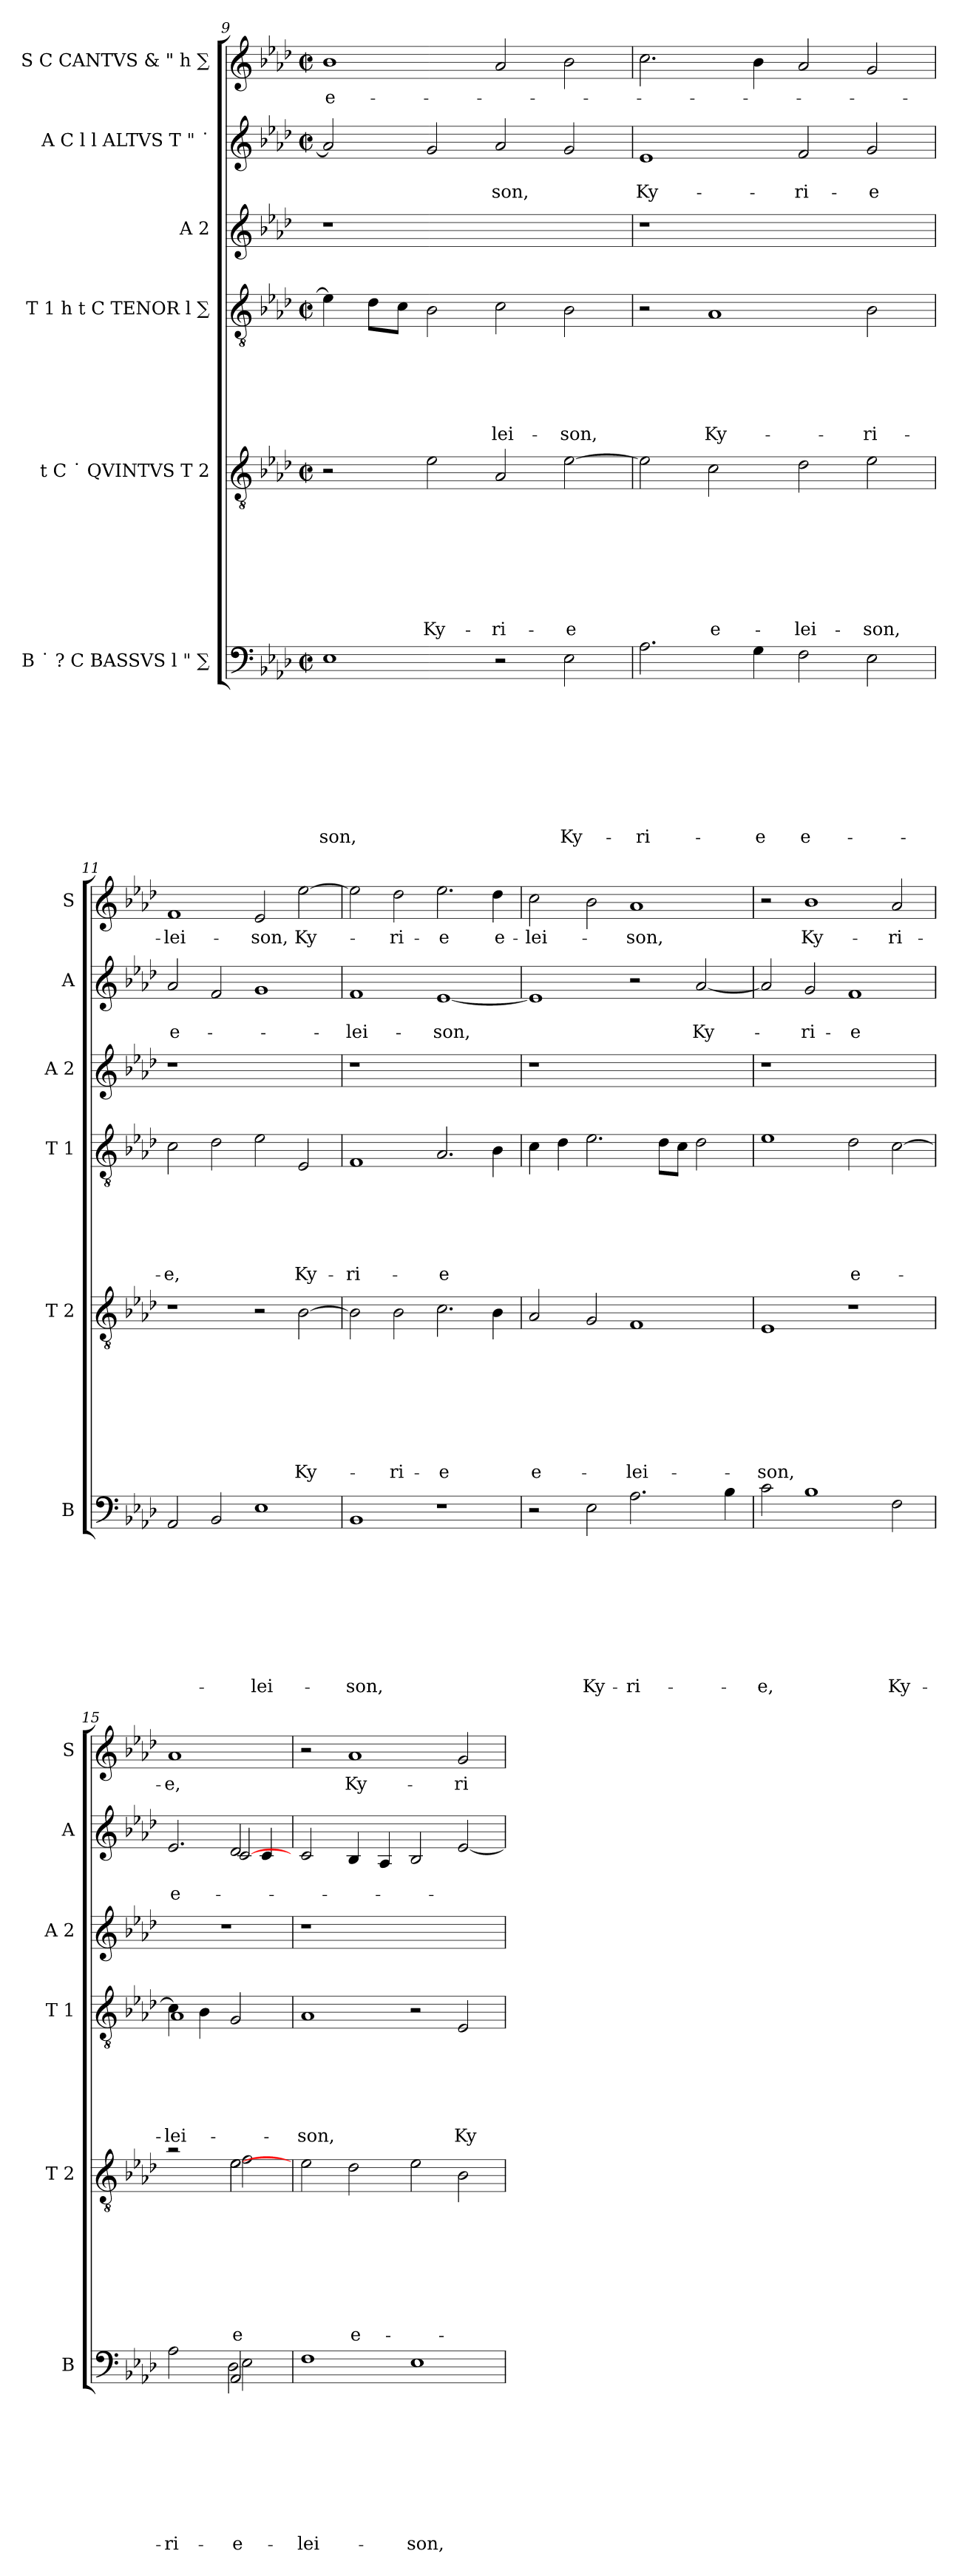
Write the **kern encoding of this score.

**kern	**text	**text	**text	**text	**text	**text	**text	**text	**text	**kern	**text	**text	**text	**text	**text	**text	**text	**text	**kern	**text	**text	**text	**text	**text	**text	**kern	**kern	**text	**text	**kern	**text
*part6	*part6	*part6	*part6	*part6	*part6	*part6	*part6	*part6	*part6	*part5	*part5	*part5	*part5	*part5	*part5	*part5	*part5	*part5	*part4	*part4	*part4	*part4	*part4	*part4	*part4	*part3	*part2	*part2	*part2	*part1	*part1
*staff6	*staff6	*staff6	*staff6	*staff6	*staff6	*staff6	*staff6	*staff6	*staff6	*staff5	*staff5	*staff5	*staff5	*staff5	*staff5	*staff5	*staff5	*staff5	*staff4	*staff4	*staff4	*staff4	*staff4	*staff4	*staff4	*staff3	*staff2	*staff2	*staff2	*staff1	*staff1
*I"B ˙ ? C BASSVS l " ∑	*	*	*	*	*	*	*	*	*	*I"t C ˙ QVINTVS T 2	*	*	*	*	*	*	*	*	*I"T 1 h t C TENOR l ∑	*	*	*	*	*	*	*I"A 2	*I"A C l l ALTVS T " ˙	*	*	*I"S C CANTVS & " h ∑	*
*I'B	*	*	*	*	*	*	*	*	*	*I'T 2	*	*	*	*	*	*	*	*	*I'T 1	*	*	*	*	*	*	*I'A 2	*I'A	*	*	*I'S	*
!!LO:LB:g=z
*clefF4	*	*	*	*	*	*	*	*	*	*clefGv2	*	*	*	*	*	*	*	*	*clefGv2	*	*	*	*	*	*	*clefG2	*clefG2	*	*	*clefG2	*
*k[b-e-a-d-]	*	*	*	*	*	*	*	*	*	*k[b-e-a-d-]	*	*	*	*	*	*	*	*	*k[b-e-a-d-]	*	*	*	*	*	*	*k[b-e-a-d-]	*k[b-e-a-d-]	*	*	*k[b-e-a-d-]	*
*A-:	*	*	*	*	*	*	*	*	*	*A-:	*	*	*	*	*	*	*	*	*A-:	*	*	*	*	*	*	*A-:	*A-:	*	*	*A-:	*
*M2/2	*	*	*	*	*	*	*	*	*	*M2/2	*	*	*	*	*	*	*	*	*M2/2	*	*	*	*	*	*	*	*M2/2	*	*	*M2/2	*
*met(c|)	*	*	*	*	*	*	*	*	*	*met(c|)	*	*	*	*	*	*	*	*	*met(c|)	*	*	*	*	*	*	*	*met(c|)	*	*	*met(c|)	*
=9	=9	=9	=9	=9	=9	=9	=9	=9	=9	=9	=9	=9	=9	=9	=9	=9	=9	=9	=9	=9	=9	=9	=9	=9	=9	=9	=9	=9	=9	=9	=9
!	!	!	!	!	!	!	!	!	!LO:LY:b	!	!	!	!	!	!	!	!	!	!	!	!	!	!	!	!	!	!	!	!	!	!LO:LY:b:rj
1E-	.	.	.	.	.	.	.	.	-son,	2r	.	.	.	.	.	.	.	.	4e-\]	.	.	.	.	.	.	1r	2a-/]	.	.	1b-	e-
.	.	.	.	.	.	.	.	.	.	.	.	.	.	.	.	.	.	.	8d-\L	.	.	.	.	.	.	.	.	.	.	.	.
.	.	.	.	.	.	.	.	.	.	.	.	.	.	.	.	.	.	.	8c\J	.	.	.	.	.	.	.	.	.	.	.	.
!	!	!	!	!	!	!	!	!	!	!	!	!	!	!	!	!	!	!LO:LY:b	!	!	!	!	!	!	!	!	!	!	!	!	!
.	.	.	.	.	.	.	.	.	.	2e-\	.	.	.	.	.	.	.	Ky-	2B-\	.	.	.	.	.	.	.	2g/	.	.	.	.
!	!	!	!	!	!	!	!	!	!	!	!	!	!	!	!	!	!	!LO:LY:b	!	!	!	!	!	!	!LO:LY:b	!	!	!	!LO:LY:b	!	!
2r	.	.	.	.	.	.	.	.	.	2A-/	.	.	.	.	.	.	.	-ri-	2c\	.	.	.	.	.	-lei-	1ryy	2a-/	.	-son,	2a-/	.
!	!	!	!	!	!	!	!	!	!LO:LY:b	!	!	!	!	!	!	!	!	!LO:LY:b:rj	!	!	!	!	!	!	!LO:LY:b	!	!	!	!	!	!
2E-\	.	.	.	.	.	.	.	.	Ky-	[>2e-\	.	.	.	.	.	.	.	-e	2B-\	.	.	.	.	.	-son,	.	2g/	.	.	2b-\	.
=10	=10	=10	=10	=10	=10	=10	=10	=10	=10	=10	=10	=10	=10	=10	=10	=10	=10	=10	=10	=10	=10	=10	=10	=10	=10	=10	=10	=10	=10	=10	=10
!	!	!	!	!	!	!	!	!	!LO:LY:b	!	!	!	!	!	!	!	!	!	!	!	!	!	!	!	!	!	!	!	!LO:LY:b	!	!
2.A-\	.	.	.	.	.	.	.	.	-ri-	2e-\]	.	.	.	.	.	.	.	.	2r	.	.	.	.	.	.	1r	1e-	.	Ky-	2.cc\	.
!	!	!	!	!	!	!	!	!	!	!	!	!	!	!	!	!	!	!LO:LY:b	!	!	!	!	!	!	!LO:LY:b	!	!	!	!	!	!
.	.	.	.	.	.	.	.	.	.	2c\	.	.	.	.	.	.	.	e-	1A-	.	.	.	.	.	Ky-	.	.	.	.	.	.
!	!	!	!	!	!	!	!	!	!LO:LY:b	!	!	!	!	!	!	!	!	!	!	!	!	!	!	!	!	!	!	!	!	!	!
4G\	.	.	.	.	.	.	.	.	-e	.	.	.	.	.	.	.	.	.	.	.	.	.	.	.	.	.	.	.	.	4b-\	.
!	!	!	!	!	!	!	!	!	!LO:LY:b	!	!	!	!	!	!	!	!	!LO:LY:b	!	!	!	!	!	!	!	!	!	!	!LO:LY:b	!	!
2F\	.	.	.	.	.	.	.	.	e-	2d-\	.	.	.	.	.	.	.	-lei-	.	.	.	.	.	.	.	1ryy	2f/	.	-ri-	2a-/	.
!	!	!	!	!	!	!	!	!	!	!	!	!	!	!	!	!	!	!LO:LY:b	!	!	!	!	!	!	!LO:LY:b	!	!	!	!LO:LY:b	!	!
2E-\	.	.	.	.	.	.	.	.	.	2e-\	.	.	.	.	.	.	.	-son,	2B-\	.	.	.	.	.	-ri-	.	2g/	.	-e	2g/	.
=11	=11	=11	=11	=11	=11	=11	=11	=11	=11	=11	=11	=11	=11	=11	=11	=11	=11	=11	=11	=11	=11	=11	=11	=11	=11	=11	=11	=11	=11	=11	=11
!	!	!	!	!	!	!	!	!	!	!	!	!	!	!	!	!	!	!	!	!	!	!	!	!	!LO:LY:b	!	!	!	!LO:LY:b	!	!LO:LY:b
2AA-/	.	.	.	.	.	.	.	.	.	1r	.	.	.	.	.	.	.	.	2c\	.	.	.	.	.	-e,	1r	2a-/	.	e-	1f	-lei-
2BB-/	.	.	.	.	.	.	.	.	.	.	.	.	.	.	.	.	.	.	2d-\	.	.	.	.	.	.	.	2f/	.	.	.	.
!	!	!	!	!	!	!	!	!	!LO:LY:b	!	!	!	!	!	!	!	!	!	!	!	!	!	!	!	!	!	!	!	!	!	!LO:LY:b
1E-	.	.	.	.	.	.	.	.	-lei-	2r	.	.	.	.	.	.	.	.	2e-\	.	.	.	.	.	.	1ryy	1g	.	.	2e-/	-son,
!	!	!	!	!	!	!	!	!	!	!	!	!	!	!	!	!	!	!LO:LY:b	!	!	!	!	!	!	!LO:LY:b	!	!	!	!	!	!LO:LY:b
.	.	.	.	.	.	.	.	.	.	[>2B-\	.	.	.	.	.	.	.	Ky-	2E-/	.	.	.	.	.	Ky-	.	.	.	.	[>2ee-\	Ky-
=12	=12	=12	=12	=12	=12	=12	=12	=12	=12	=12	=12	=12	=12	=12	=12	=12	=12	=12	=12	=12	=12	=12	=12	=12	=12	=12	=12	=12	=12	=12	=12
!	!	!	!	!	!	!	!	!	!LO:LY:b	!	!	!	!	!	!	!	!	!	!	!	!	!	!	!	!LO:LY:b	!	!	!	!LO:LY:b	!	!
1BB-	.	.	.	.	.	.	.	.	-son,	2B-\]	.	.	.	.	.	.	.	.	1F	.	.	.	.	.	-ri-	1r	1f	.	-lei-	2ee-\]	.
!	!	!	!	!	!	!	!	!	!	!	!	!	!	!	!	!	!	!LO:LY:b	!	!	!	!	!	!	!	!	!	!	!	!	!LO:LY:b
.	.	.	.	.	.	.	.	.	.	2B-\	.	.	.	.	.	.	.	-ri-	.	.	.	.	.	.	.	.	.	.	.	2dd-\	-ri-
!	!	!	!	!	!	!	!	!	!	!	!	!	!	!	!	!	!	!LO:LY:b:rj	!	!	!	!	!	!	!LO:LY:b:rj	!	!	!	!LO:LY:b	!	!LO:LY:b
1r	.	.	.	.	.	.	.	.	.	2.c\	.	.	.	.	.	.	.	-e	2.A-/	.	.	.	.	.	-e	1ryy	[<1e-	.	-son,	2.ee-\	-e
!	!	!	!	!	!	!	!	!	!	!	!	!	!	!	!	!	!	!	!	!	!	!	!	!	!	!	!	!	!	!	!LO:LY:b
.	.	.	.	.	.	.	.	.	.	4B-\	.	.	.	.	.	.	.	.	4B-\	.	.	.	.	.	.	.	.	.	.	4dd-\	e-
=13	=13	=13	=13	=13	=13	=13	=13	=13	=13	=13	=13	=13	=13	=13	=13	=13	=13	=13	=13	=13	=13	=13	=13	=13	=13	=13	=13	=13	=13	=13	=13
!	!	!	!	!	!	!	!	!	!	!	!	!	!	!	!	!	!	!LO:LY:b	!	!	!	!	!	!	!	!	!	!	!	!	!LO:LY:b
2r	.	.	.	.	.	.	.	.	.	2A-/	.	.	.	.	.	.	.	e-	4c\	.	.	.	.	.	.	1r	1e-]	.	.	2cc\	-lei-
.	.	.	.	.	.	.	.	.	.	.	.	.	.	.	.	.	.	.	4d-\	.	.	.	.	.	.	.	.	.	.	.	.
!	!	!	!	!	!	!	!	!	!LO:LY:b	!	!	!	!	!	!	!	!	!	!	!	!	!	!	!	!	!	!	!	!	!	!
2E-\	.	.	.	.	.	.	.	.	Ky-	2G/	.	.	.	.	.	.	.	.	2.e-\	.	.	.	.	.	.	.	.	.	.	2b-\	.
!	!	!	!	!	!	!	!	!	!LO:LY:b	!	!	!	!	!	!	!	!	!LO:LY:b	!	!	!	!	!	!	!	!	!	!	!	!	!LO:LY:b
2.A-\	.	.	.	.	.	.	.	.	-ri-	1F	.	.	.	.	.	.	.	-lei-	.	.	.	.	.	.	.	1ryy	2r	.	.	1a-	-son,
.	.	.	.	.	.	.	.	.	.	.	.	.	.	.	.	.	.	.	8d-\L	.	.	.	.	.	.	.	.	.	.	.	.
.	.	.	.	.	.	.	.	.	.	.	.	.	.	.	.	.	.	.	8c\J	.	.	.	.	.	.	.	.	.	.	.	.
!	!	!	!	!	!	!	!	!	!	!	!	!	!	!	!	!	!	!	!	!	!	!	!	!	!	!	!	!	!LO:LY:b	!	!
.	.	.	.	.	.	.	.	.	.	.	.	.	.	.	.	.	.	.	2d-\	.	.	.	.	.	.	.	[>2a-/	.	Ky-	.	.
4B-\	.	.	.	.	.	.	.	.	.	.	.	.	.	.	.	.	.	.	.	.	.	.	.	.	.	.	.	.	.	.	.
!!LO:PB:g=z
=14	=14	=14	=14	=14	=14	=14	=14	=14	=14	=14	=14	=14	=14	=14	=14	=14	=14	=14	=14	=14	=14	=14	=14	=14	=14	=14	=14	=14	=14	=14	=14
!	!	!	!	!	!	!	!	!	!LO:LY:b	!	!	!	!	!	!	!	!	!LO:LY:b	!	!	!	!	!	!	!	!	!	!	!	!	!
2c\	.	.	.	.	.	.	.	.	-e,	1E-	.	.	.	.	.	.	.	-son,	1e-	.	.	.	.	.	.	1r	2a-/]	.	.	2r	.
!	!	!	!	!	!	!	!	!	!	!	!	!	!	!	!	!	!	!	!	!	!	!	!	!	!	!	!	!	!LO:LY:b	!	!LO:LY:b
1B-	.	.	.	.	.	.	.	.	.	.	.	.	.	.	.	.	.	.	.	.	.	.	.	.	.	.	2g/	.	-ri-	1b-	Ky-
!	!	!	!	!	!	!	!	!	!	!	!	!	!	!	!	!	!	!	!	!	!	!	!	!	!LO:LY:b	!	!	!	!LO:LY:b:rj	!	!
.	.	.	.	.	.	.	.	.	.	1r	.	.	.	.	.	.	.	.	2d-\	.	.	.	.	.	e-	1ryy	1f	.	-e	.	.
!	!	!	!	!	!	!	!	!	!LO:LY:b	!	!	!	!	!	!	!	!	!	!	!	!	!	!	!	!	!	!	!	!	!	!LO:LY:b
2F\	.	.	.	.	.	.	.	.	Ky-	.	.	.	.	.	.	.	.	.	[>2c\	.	.	.	.	.	.	.	.	.	.	2a-/	-ri-
=15	=15	=15	=15	=15	=15	=15	=15	=15	=15	=15	=15	=15	=15	=15	=15	=15	=15	=15	=15	=15	=15	=15	=15	=15	=15	=15	=15	=15	=15	=15	=15
!	!	!	!	!	!	!	!	!	!LO:LY:b	!	!	!	!	!	!	!	!	!	!	!	!	!	!	!	!LO:LY:b	!	!	!	!LO:LY:b	!	!LO:LY:b
*^	*	*	*	*	*	*	*	*	*	*^	*	*	*	*	*	*	*	*	*^	*	*	*	*	*	*	*	*^	*	*	*	*
*	*^	*	*	*	*	*	*	*	*	*	*	*^	*	*	*	*	*	*	*	*	*	*	*	*	*	*	*	*	*	*	*^	*	*	*	*
2A-\	2ryy	2ryy	.	.	.	.	.	.	.	.	-ri-	2ra	2ryy	2ryy	.	.	.	.	.	.	.	.	4c\]	1A-	.	.	.	.	.	-lei-	1r	2.e-/	2ryy	2ryy	.	e-	1a-	-e,
.	.	.	.	.	.	.	.	.	.	.	.	.	.	.	.	.	.	.	.	.	.	.	4B-\	.	.	.	.	.	.	.	.	.	.	.	.	.	.	.
!	!	!	!	!	!	!	!	!	!	!	!LO:LY:b	!	!	!	!	!	!	!	!	!	!	!	!	!	!	!	!	!	!	!	!	!	!	!	!	!	!	!
!	!	!	!	!	!	!	!	!	!	!	!LO:LY:b	!	!	!	!	!	!	!	!	!	!	!LO:LY:b	!	!	!	!	!	!	!	!	!	!	!	!	!	!	!	!
!	!	!	!	!	!	!	!	!	!	!	!	!	!	!	!	!	!	!	!	!	!	!LO:LY:b	!	!	!	!	!	!	!	!	!	!	!	!	!	!	!	!
!	!	!	!	!	!	!	!	!	!	!	!	!	!	!	!	!	!	!	!	!	!	!LO:LY:b:rj	!	!	!	!	!	!	!	!	!	!	!	!	!	!	!	!
2AA-/	2D-\	2E-\	.	.	.	.	.	.	.	.	e-	2e-\	2f\	[>2e-\	.	.	.	.	.	.	.	-e	2G/	.	.	.	.	.	.	.	.	.	2d-/	[<2c/	.	.	.	.
.	.	.	.	.	.	.	.	.	.	.	.	.	.	.	.	.	.	.	.	.	.	.	.	.	.	.	.	.	.	.	.	4c/	.	.	.	.	.	.
*v	*v	*v	*	*	*	*	*	*	*	*	*	*	*	*	*	*	*	*	*	*	*	*	*v	*v	*	*	*	*	*	*	*	*v	*v	*v	*	*	*	*
*	*	*	*	*	*	*	*	*	*	*v	*v	*v	*	*	*	*	*	*	*	*	*	*	*	*	*	*	*	*	*	*	*	*	*
=16	=16	=16	=16	=16	=16	=16	=16	=16	=16	=16	=16	=16	=16	=16	=16	=16	=16	=16	=16	=16	=16	=16	=16	=16	=16	=16	=16	=16	=16	=16	=16
!	!	!	!	!	!	!	!	!	!LO:LY:b	!	!	!	!	!	!	!	!	!	!	!	!	!	!	!	!LO:LY:b	!	!	!	!	!	!
1F	.	.	.	.	.	.	.	.	-lei-	2e-\	.	.	.	.	.	.	.	.	1A-	.	.	.	.	.	-son,	1r	2c/	.	.	2r	.
!	!	!	!	!	!	!	!	!	!	!	!	!	!	!	!	!	!	!LO:LY:b	!	!	!	!	!	!	!	!	!	!	!	!	!LO:LY:b
.	.	.	.	.	.	.	.	.	.	2d-\	.	.	.	.	.	.	.	e-	.	.	.	.	.	.	.	.	4B-/	.	.	1a-	Ky-
.	.	.	.	.	.	.	.	.	.	.	.	.	.	.	.	.	.	.	.	.	.	.	.	.	.	.	4A-/	.	.	.	.
!	!	!	!	!	!	!	!	!	!LO:LY:b	!	!	!	!	!	!	!	!	!	!	!	!	!	!	!	!	!	!	!	!	!	!
1E-	.	.	.	.	.	.	.	.	-son,	2e-\	.	.	.	.	.	.	.	.	2r	.	.	.	.	.	.	1ryy	2B-/	.	.	.	.
!	!	!	!	!	!	!	!	!	!	!	!	!	!	!	!	!	!	!	!	!	!	!	!	!	!LO:LY:b	!	!	!	!	!	!LO:LY:b
.	.	.	.	.	.	.	.	.	.	2B-\	.	.	.	.	.	.	.	.	2E-/	.	.	.	.	.	Ky-	.	[<2e-/	.	.	2g/	-ri-
=	=	=	=	=	=	=	=	=	=	=	=	=	=	=	=	=	=	=	=	=	=	=	=	=	=	=	=	=	=	=	=
*-	*-	*-	*-	*-	*-	*-	*-	*-	*-	*-	*-	*-	*-	*-	*-	*-	*-	*-	*-	*-	*-	*-	*-	*-	*-	*-	*-	*-	*-	*-	*-
